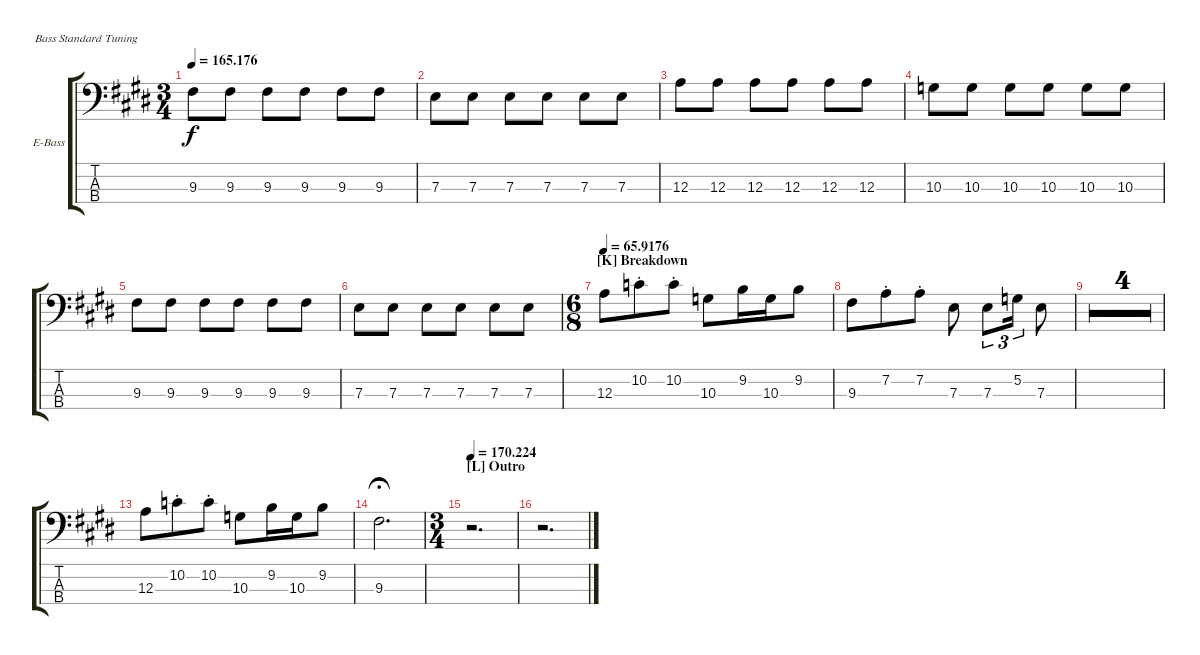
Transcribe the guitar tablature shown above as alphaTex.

\defaultSystemsLayout 4
\bracketExtendMode groupsimilarinstruments
\firstSystemTrackNameOrientation horizontal
\otherSystemsTrackNameOrientation horizontal
\track ("Michael Shuman (E. Bass)" "E-Bass") {multiBarRest instrument electricbassfinger}
\staff {score tabs}
\tuning (G2 D2 A1 E1)
\ts (3 4)
\tempo
165.176
\accidentals auto
\clef f4
\ottava regular
\simile none
\ks e
9.3.8{dy f} 9.3.8 9.3.8 9.3.8 9.3.8 9.3.8 |
7.3.8 7.3.8 7.3.8 7.3.8 7.3.8 7.3.8 |
12.3.8 12.3.8 12.3.8 12.3.8 12.3.8 12.3.8 |
10.3.8 10.3.8 10.3.8 10.3.8 10.3.8 10.3.8 |
9.3.8 9.3.8 9.3.8 9.3.8 9.3.8 9.3.8 |
7.3.8 7.3.8 7.3.8 7.3.8 7.3.8 7.3.8 |
\ts (6 8)
\section ("K" "Breakdown")
\tempo
65.9176 12.3.8 10.2{st}.8 10.2{st}.8 10.3.8 9.2.16 10.3.16 9.2.8 |
9.3.8 7.2{st}.8 7.2{st}.8 7.3.8 7.3.8{tu (3 2)} 5.2.16{tu (3 2)} 7.3.8 |
\simile firstofdouble
|
\simile secondofdouble
|
\simile firstofdouble
|
\simile secondofdouble
|
\simile none
12.3.8 10.2{st}.8 10.2{st}.8 10.3.8 9.2.16 10.3.16 9.2.8 |
9.3.2{d fermata (medium 0.5)} |
\ts (3 4)
\section ("L" "Outro")
\tempo
170.224 r.2{d} |
r.2{d}
